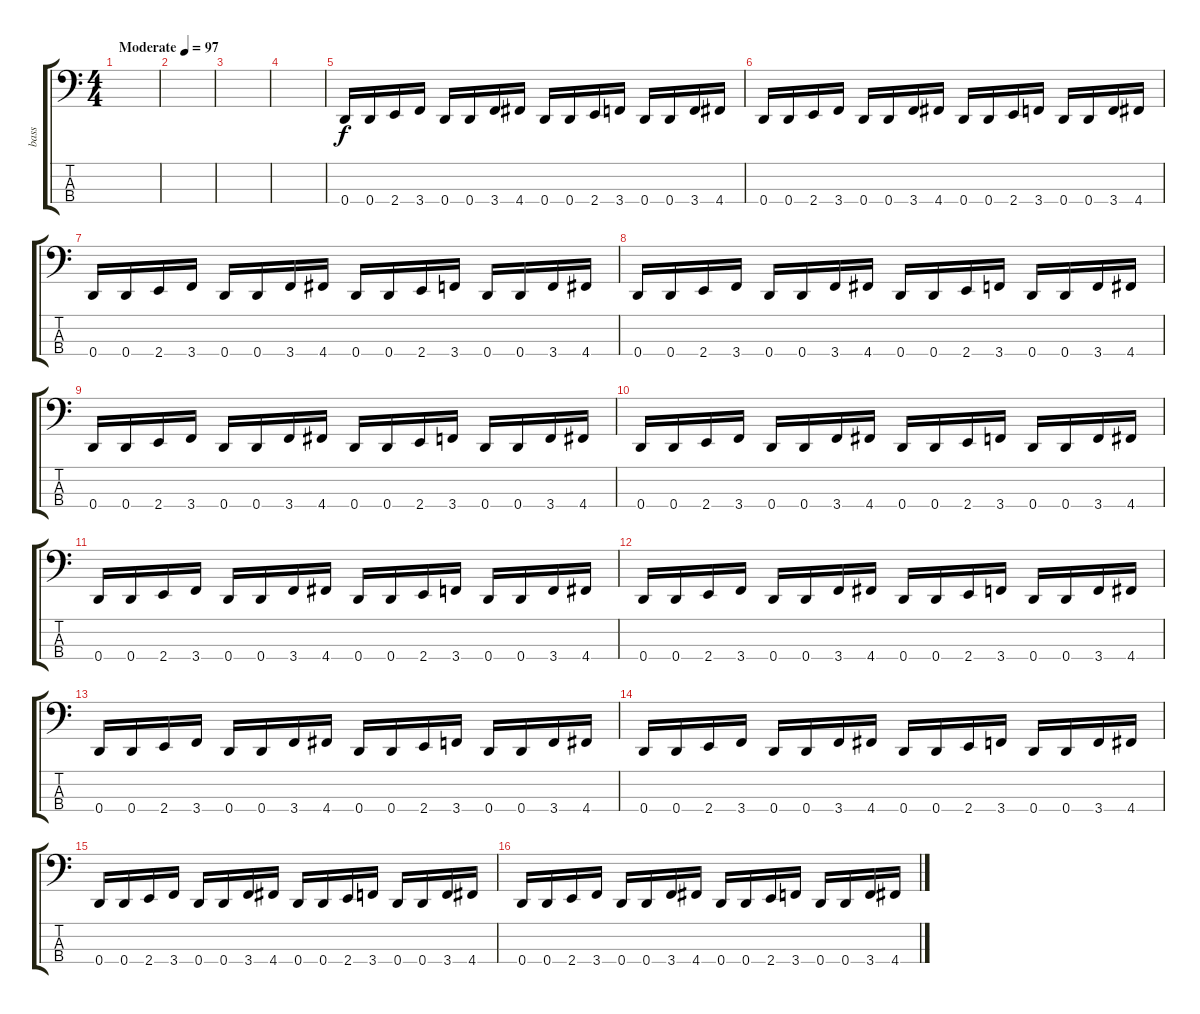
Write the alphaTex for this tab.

\track ("bass" "bass") {instrument electricbassfinger}
\staff {score tabs}
\tuning (F2 C2 G1 D1) {hide}
\ts (4 4)
\tempo (97 "Moderate")
\clef f4
\ks c
|
|
|
|
0.4.16 0.4.16 2.4.16 3.4.16 0.4.16 0.4.16 3.4.16 4.4.16 0.4.16 0.4.16 2.4.16 3.4.16 0.4.16 0.4.16 3.4.16 4.4.16 |
0.4.16 0.4.16 2.4.16 3.4.16 0.4.16 0.4.16 3.4.16 4.4.16 0.4.16 0.4.16 2.4.16 3.4.16 0.4.16 0.4.16 3.4.16 4.4.16 |
0.4.16 0.4.16 2.4.16 3.4.16 0.4.16 0.4.16 3.4.16 4.4.16 0.4.16 0.4.16 2.4.16 3.4.16 0.4.16 0.4.16 3.4.16 4.4.16 |
0.4.16 0.4.16 2.4.16 3.4.16 0.4.16 0.4.16 3.4.16 4.4.16 0.4.16 0.4.16 2.4.16 3.4.16 0.4.16 0.4.16 3.4.16 4.4.16 |
0.4.16 0.4.16 2.4.16 3.4.16 0.4.16 0.4.16 3.4.16 4.4.16 0.4.16 0.4.16 2.4.16 3.4.16 0.4.16 0.4.16 3.4.16 4.4.16 |
0.4.16 0.4.16 2.4.16 3.4.16 0.4.16 0.4.16 3.4.16 4.4.16 0.4.16 0.4.16 2.4.16 3.4.16 0.4.16 0.4.16 3.4.16 4.4.16 |
0.4.16 0.4.16 2.4.16 3.4.16 0.4.16 0.4.16 3.4.16 4.4.16 0.4.16 0.4.16 2.4.16 3.4.16 0.4.16 0.4.16 3.4.16 4.4.16 |
0.4.16 0.4.16 2.4.16 3.4.16 0.4.16 0.4.16 3.4.16 4.4.16 0.4.16 0.4.16 2.4.16 3.4.16 0.4.16 0.4.16 3.4.16 4.4.16 |
0.4.16 0.4.16 2.4.16 3.4.16 0.4.16 0.4.16 3.4.16 4.4.16 0.4.16 0.4.16 2.4.16 3.4.16 0.4.16 0.4.16 3.4.16 4.4.16 |
0.4.16 0.4.16 2.4.16 3.4.16 0.4.16 0.4.16 3.4.16 4.4.16 0.4.16 0.4.16 2.4.16 3.4.16 0.4.16 0.4.16 3.4.16 4.4.16 |
0.4.16 0.4.16 2.4.16 3.4.16 0.4.16 0.4.16 3.4.16 4.4.16 0.4.16 0.4.16 2.4.16 3.4.16 0.4.16 0.4.16 3.4.16 4.4.16 |
0.4.16 0.4.16 2.4.16 3.4.16 0.4.16 0.4.16 3.4.16 4.4.16 0.4.16 0.4.16 2.4.16 3.4.16 0.4.16 0.4.16 3.4.16 4.4.16
